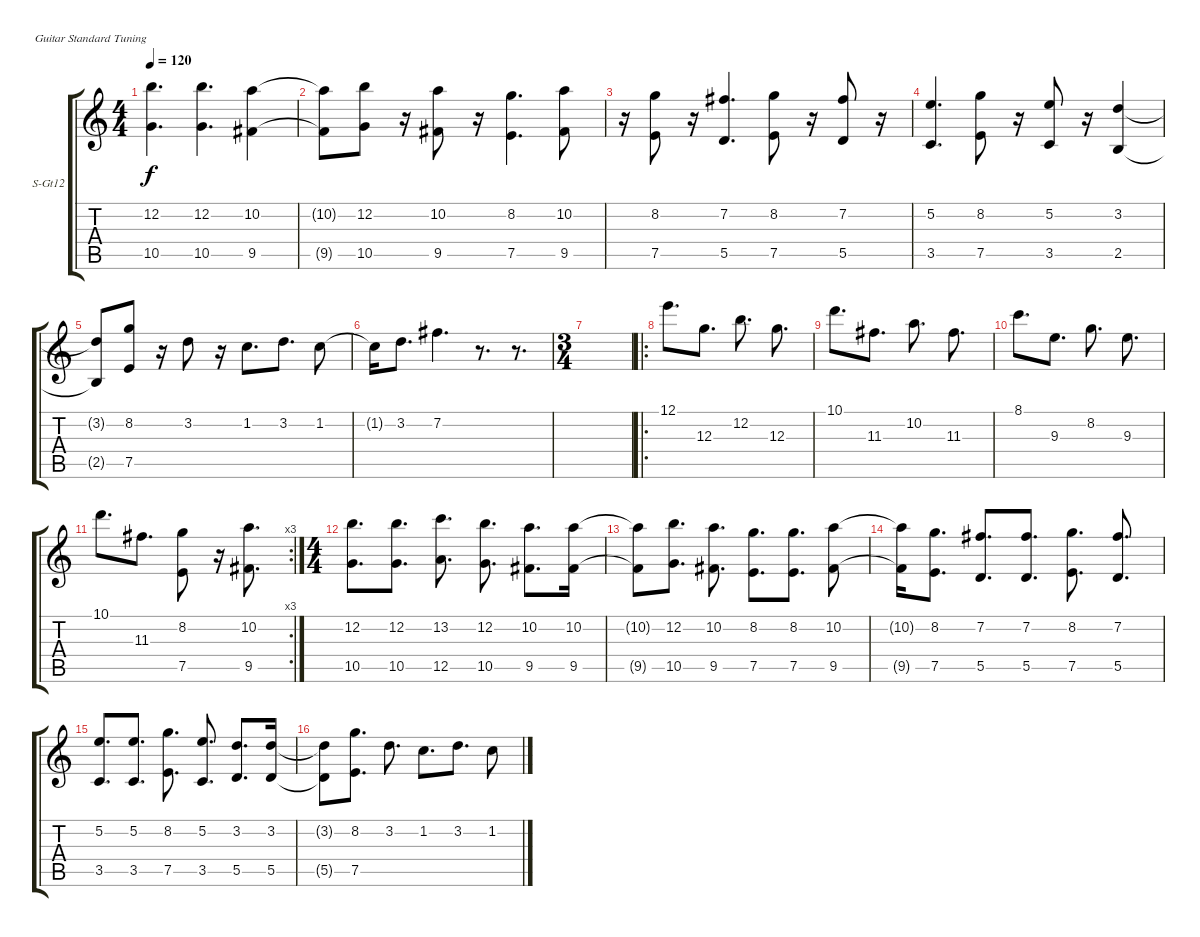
\defaultSystemsLayout 4
\bracketExtendMode groupsimilarinstruments
\firstSystemTrackNameOrientation horizontal
\otherSystemsTrackNameOrientation horizontal
\track ("12 St. Steel Guitar" "S-Gt12") {instrument acousticguitarsteel}
\staff {score tabs}
\tuning (E4 B3 G3 D3 A2 E2)
\ts (4 4)
\tempo 120
\clef g2
\ks c
(12.2 10.5).4{d dy f} (12.2 10.5).4{d} (10.2 9.5).4 |
(10.2{t} 9.5{t}).8 (12.2 10.5).8 r.16 (10.2 9.5).8 r.16 (8.2 7.5).4{d} (10.2 9.5).8 |
r.16 (8.2 7.5).8 r.16 (7.2 5.5).4{d} (8.2 7.5).8 r.16 (7.2 5.5).8 r.16 |
(5.2 3.5).4{d} (8.2 7.5).8 r.16 (5.2 3.5).8 r.16 (3.2 2.5).4 |
(3.2{t} 2.5{t}).8 (8.2 7.5).8 r.16 3.2.8 r.16 1.2.8{d} 3.2.8{d} 1.2.8 |
1.2{t}.16 3.2.8{d} 7.2.4{d} r.8{d} r.8{d} |
\ts (3 4)
|
\ro
12.1.8{d} 12.3.8{d} 12.2.8{d} 12.3.8{d} |
10.1.8{d} 11.3.8{d} 10.2.8{d} 11.3.8{d} |
8.1.8{d} 9.3.8{d} 8.2.8{d} 9.3.8{d} |
\rc 3
10.1.8{d} 11.3.8{d} (8.2 7.5).8 r.16 (10.2 9.5).8{d} |
\ts (4 4)
(12.2 10.5).8{d} (12.2 10.5).8{d} (13.2 12.5).8{d} (12.2 10.5).8{d} (10.2 9.5).8{d} (10.2 9.5).16 |
(10.2{t} 9.5{t}).8 (12.2 10.5).8{d} (10.2 9.5).8{d} (8.2 7.5).8{d} (8.2 7.5).8{d} (10.2 9.5).8 |
(10.2{t} 9.5{t}).16 (8.2 7.5).8{d} (7.2 5.5).8{d} (7.2 5.5).8{d} (8.2 7.5).8{d} (7.2 5.5).8{d} |
(5.2 3.5).8{d} (5.2 3.5).8{d} (8.2 7.5).8{d} (5.2 3.5).8{d} (3.2 5.5).8{d} (3.2 5.5).16 |
(3.2{t} 5.5{t}).8 (8.2 7.5).8{d} 3.2.8{d} 1.2.8{d} 3.2.8{d} 1.2.8
